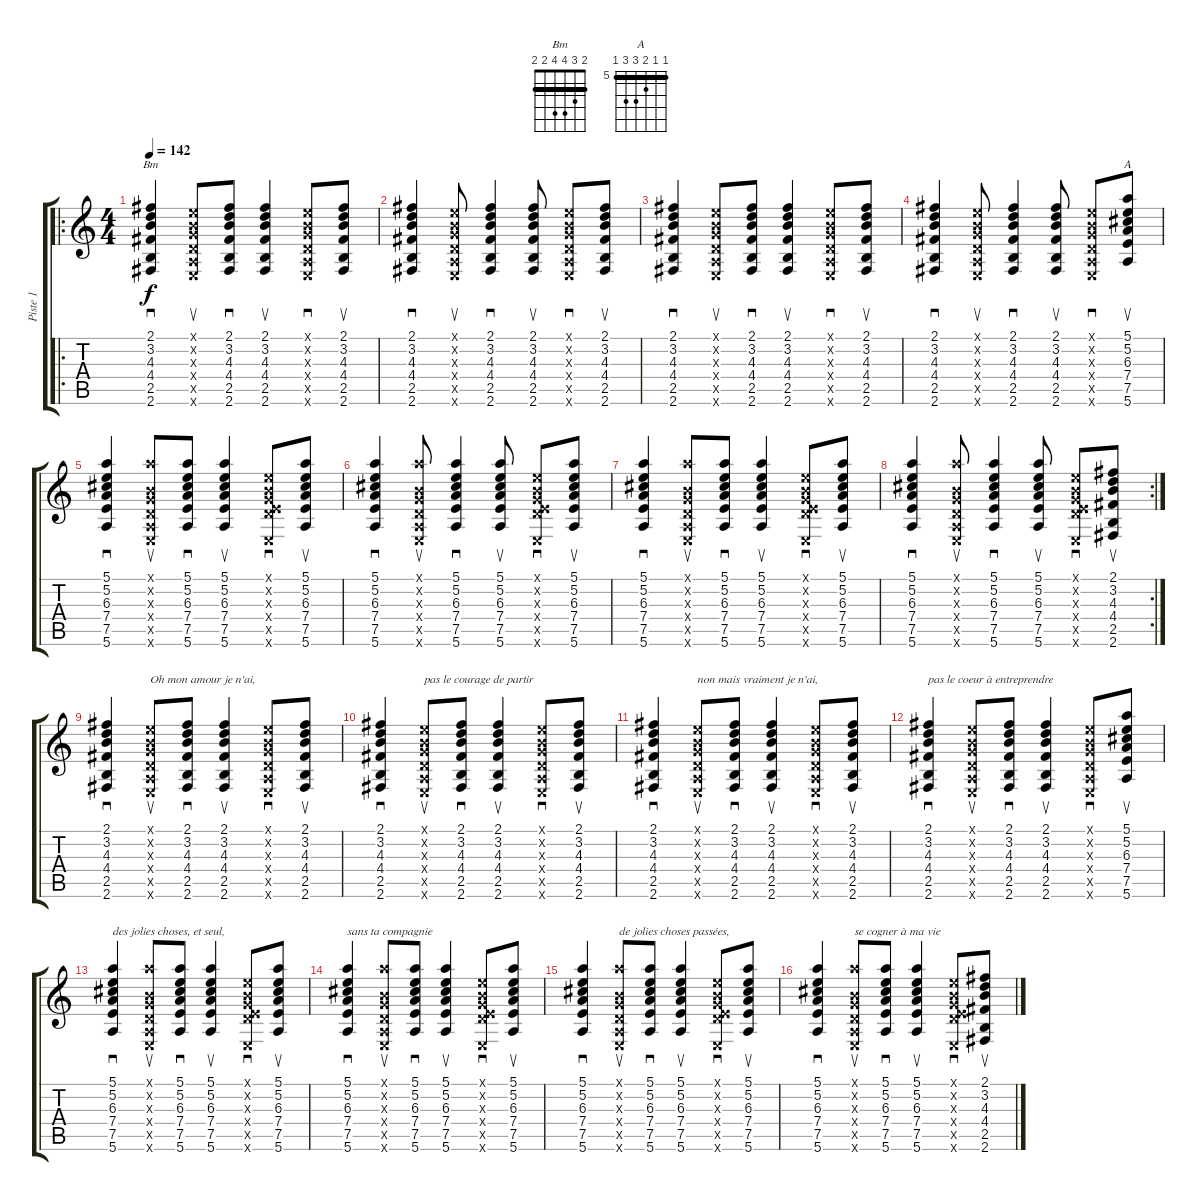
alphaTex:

\track ("Piste 1" "Piste 1") {instrument acousticguitarsteel}
\staff {score tabs}
\tuning (E4 B3 G3 D3 A2 E2) {hide}
\chord ("Bm" 2 3 4 4 2 2) {barre 2}
\chord ("A" 5 5 6 7 7 5) {firstfret 5 barre 5}
\ro
\ts (4 4)
\tempo 142
\clef g2
\ks c
(2.1 3.2 4.3 4.4 2.5 2.6).4{sd ch "Bm" dy f} (0.1{x} 0.2{x} 0.3{x} 0.4{x} 0.5{x} 0.6{x}).8{su} (2.1 3.2 4.3 4.4 2.5 2.6).8{sd} (2.1 3.2 4.3 4.4 2.5 2.6).4{su} (0.1{x} 0.2{x} 0.3{x} 0.4{x} 0.5{x} 0.6{x}).8{sd} (2.1 3.2 4.3 4.4 2.5 2.6).8{su} |
(2.1 3.2 4.3 4.4 2.5 2.6).4{sd} (0.1{x} 0.2{x} 0.3{x} 0.4{x} 0.5{x} 0.6{x}).8{su} (2.1 3.2 4.3 4.4 2.5 2.6).4{sd} (2.1 3.2 4.3 4.4 2.5 2.6).8{su} (0.1{x} 0.2{x} 0.3{x} 0.4{x} 0.5{x} 0.6{x}).8{sd} (2.1 3.2 4.3 4.4 2.5 2.6).8{su} |
(2.1 3.2 4.3 4.4 2.5 2.6).4{sd} (0.1{x} 0.2{x} 0.3{x} 0.4{x} 0.5{x} 0.6{x}).8{su} (2.1 3.2 4.3 4.4 2.5 2.6).8{sd} (2.1 3.2 4.3 4.4 2.5 2.6).4{su} (0.1{x} 0.2{x} 0.3{x} 0.4{x} 0.5{x} 0.6{x}).8{sd} (2.1 3.2 4.3 4.4 2.5 2.6).8{su} |
(2.1 3.2 4.3 4.4 2.5 2.6).4{sd} (0.1{x} 0.2{x} 0.3{x} 0.4{x} 0.5{x} 0.6{x}).8{su} (2.1 3.2 4.3 4.4 2.5 2.6).4{sd} (2.1 3.2 4.3 4.4 2.5 2.6).8{su} (0.1{x} 0.2{x} 0.3{x} 0.4{x} 0.5{x} 0.6{x}).8{sd} (5.1 5.2 6.3 7.4 7.5 5.6).8{su ch "A"} |
(5.1 5.2 6.3 7.4 7.5 5.6).4{sd} (5.1{x} 0.2{x} 0.3{x} 0.4{x} 0.5{x} 0.6{x}).8{su} (5.1 5.2 6.3 7.4 7.5 5.6).8{sd} (5.1 5.2 6.3 7.4 7.5 5.6).4{su} (0.1{x} 0.2{x} 0.3{x} 0.4{x} 7.5{x} 0.6{x}).8{sd} (5.1 5.2 6.3 7.4 7.5 5.6).8{su} |
(5.1 5.2 6.3 7.4 7.5 5.6).4{sd} (5.1{x} 0.2{x} 0.3{x} 0.4{x} 0.5{x} 0.6{x}).8{su} (5.1 5.2 6.3 7.4 7.5 5.6).4{sd} (5.1 5.2 6.3 7.4 7.5 5.6).8{su} (0.1{x} 0.2{x} 0.3{x} 0.4{x} 7.5{x} 0.6{x}).8{sd} (5.1 5.2 6.3 7.4 7.5 5.6).8{su} |
(5.1 5.2 6.3 7.4 7.5 5.6).4{sd} (5.1{x} 0.2{x} 0.3{x} 0.4{x} 0.5{x} 0.6{x}).8{su} (5.1 5.2 6.3 7.4 7.5 5.6).8{sd} (5.1 5.2 6.3 7.4 7.5 5.6).4{su} (0.1{x} 0.2{x} 0.3{x} 0.4{x} 7.5{x} 0.6{x}).8{sd} (5.1 5.2 6.3 7.4 7.5 5.6).8{su} |
\rc 2
(5.1 5.2 6.3 7.4 7.5 5.6).4{sd} (5.1{x} 0.2{x} 0.3{x} 0.4{x} 0.5{x} 0.6{x}).8{su} (5.1 5.2 6.3 7.4 7.5 5.6).4{sd} (5.1 5.2 6.3 7.4 7.5 5.6).8{su} (0.1{x} 0.2{x} 0.3{x} 0.4{x} 7.5{x} 0.6{x}).8{sd} (2.1 3.2 4.3 4.4 2.5 2.6).8{su} |
(2.1 3.2 4.3 4.4 2.5 2.6).4{sd} (0.1{x} 0.2{x} 0.3{x} 0.4{x} 0.5{x} 0.6{x}).8{su txt "Oh mon amour je n'ai,"} (2.1 3.2 4.3 4.4 2.5 2.6).8{sd} (2.1 3.2 4.3 4.4 2.5 2.6).4{su} (0.1{x} 0.2{x} 0.3{x} 0.4{x} 0.5{x} 0.6{x}).8{sd} (2.1 3.2 4.3 4.4 2.5 2.6).8{su} |
(2.1 3.2 4.3 4.4 2.5 2.6).4{sd} (0.1{x} 0.2{x} 0.3{x} 0.4{x} 0.5{x} 0.6{x}).8{su txt "pas le courage de partir"} (2.1 3.2 4.3 4.4 2.5 2.6).8{sd} (2.1 3.2 4.3 4.4 2.5 2.6).4{su} (0.1{x} 0.2{x} 0.3{x} 0.4{x} 0.5{x} 0.6{x}).8{sd} (2.1 3.2 4.3 4.4 2.5 2.6).8{su} |
(2.1 3.2 4.3 4.4 2.5 2.6).4{sd} (0.1{x} 0.2{x} 0.3{x} 0.4{x} 0.5{x} 0.6{x}).8{su txt "non mais vraiment je n'ai,"} (2.1 3.2 4.3 4.4 2.5 2.6).8{sd} (2.1 3.2 4.3 4.4 2.5 2.6).4{su} (0.1{x} 0.2{x} 0.3{x} 0.4{x} 0.5{x} 0.6{x}).8{sd} (2.1 3.2 4.3 4.4 2.5 2.6).8{su} |
(2.1 3.2 4.3 4.4 2.5 2.6).4{sd txt "pas le coeur à entreprendre"} (0.1{x} 0.2{x} 0.3{x} 0.4{x} 0.5{x} 0.6{x}).8{su} (2.1 3.2 4.3 4.4 2.5 2.6).8{sd} (2.1 3.2 4.3 4.4 2.5 2.6).4{su} (0.1{x} 0.2{x} 0.3{x} 0.4{x} 0.5{x} 0.6{x}).8{sd} (5.1 5.2 6.3 7.4 7.5 5.6).8{su} |
(5.1 5.2 6.3 7.4 7.5 5.6).4{sd txt "des jolies choses, et seul,"} (5.1{x} 0.2{x} 0.3{x} 0.4{x} 0.5{x} 0.6{x}).8{su} (5.1 5.2 6.3 7.4 7.5 5.6).8{sd} (5.1 5.2 6.3 7.4 7.5 5.6).4{su} (0.1{x} 0.2{x} 0.3{x} 0.4{x} 7.5{x} 0.6{x}).8{sd} (5.1 5.2 6.3 7.4 7.5 5.6).8{su} |
(5.1 5.2 6.3 7.4 7.5 5.6).4{sd txt "sans ta compagnie"} (5.1{x} 0.2{x} 0.3{x} 0.4{x} 0.5{x} 0.6{x}).8{su} (5.1 5.2 6.3 7.4 7.5 5.6).8{sd} (5.1 5.2 6.3 7.4 7.5 5.6).4{su} (0.1{x} 0.2{x} 0.3{x} 0.4{x} 7.5{x} 0.6{x}).8{sd} (5.1 5.2 6.3 7.4 7.5 5.6).8{su} |
(5.1 5.2 6.3 7.4 7.5 5.6).4{sd} (5.1{x} 0.2{x} 0.3{x} 0.4{x} 0.5{x} 0.6{x}).8{su txt "de jolies choses passées,"} (5.1 5.2 6.3 7.4 7.5 5.6).8{sd} (5.1 5.2 6.3 7.4 7.5 5.6).4{su} (0.1{x} 0.2{x} 0.3{x} 0.4{x} 7.5{x} 0.6{x}).8{sd} (5.1 5.2 6.3 7.4 7.5 5.6).8{su} |
(5.1 5.2 6.3 7.4 7.5 5.6).4{sd} (5.1{x} 0.2{x} 0.3{x} 0.4{x} 0.5{x} 0.6{x}).8{su txt "se cogner à ma vie"} (5.1 5.2 6.3 7.4 7.5 5.6).8{sd} (5.1 5.2 6.3 7.4 7.5 5.6).4{su} (0.1{x} 0.2{x} 0.3{x} 0.4{x} 7.5{x} 0.6{x}).8{sd} (2.1 3.2 4.3 4.4 2.5 2.6).8{su}
